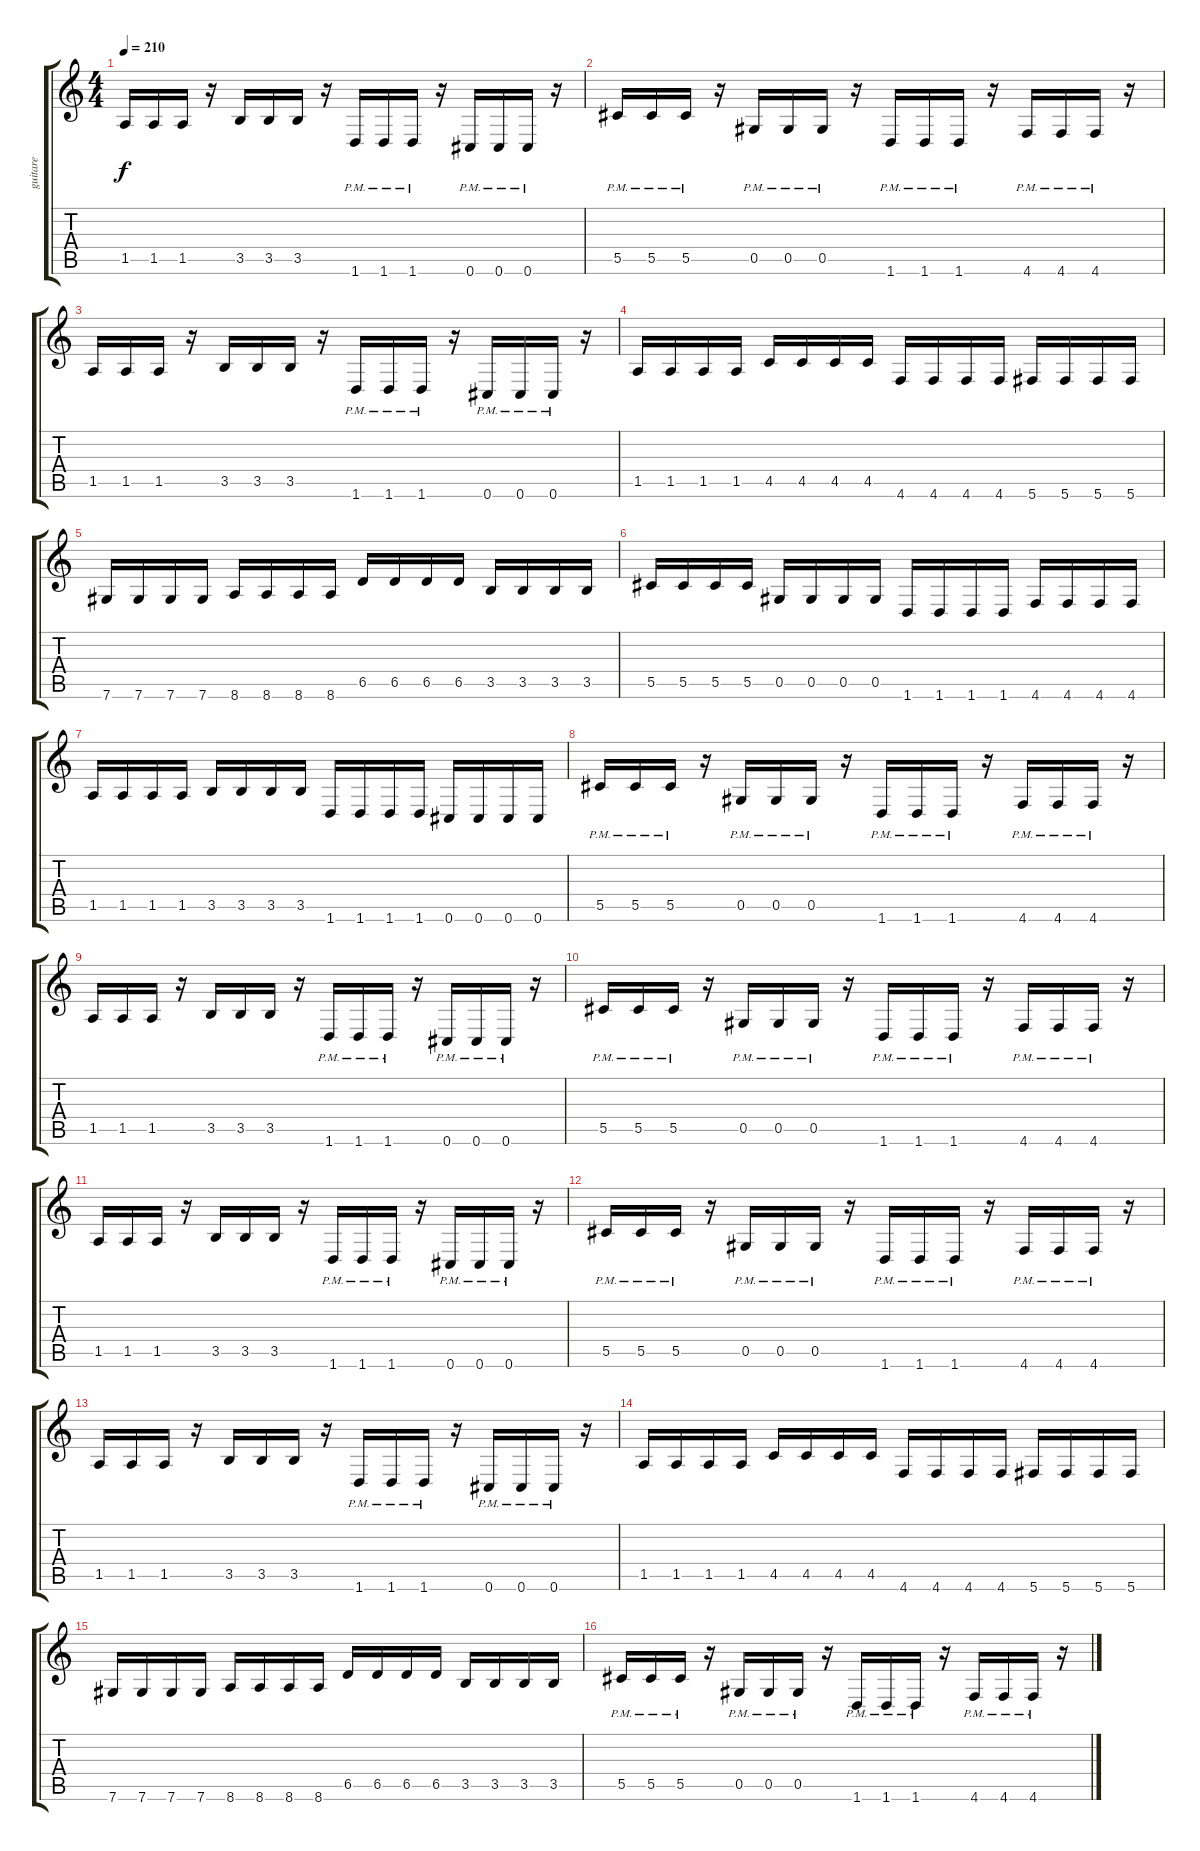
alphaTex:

\track ("guitare" "guitare") {instrument distortionguitar}
\staff {score tabs}
\tuning (Eb4 Bb3 Gb3 Db3 Ab2 Db2) {hide}
\ts (4 4)
\tempo 210
\clef g2
\ks c
1.5.16{dy f} 1.5.16 1.5.16 r.16 3.5.16 3.5.16 3.5.16 r.16 1.6{pm}.16 1.6{pm}.16 1.6{pm}.16 r.16 0.6{pm}.16 0.6{pm}.16 0.6{pm}.16 r.16 |
5.5{pm}.16 5.5{pm}.16 5.5{pm}.16 r.16 0.5{pm}.16 0.5{pm}.16 0.5{pm}.16 r.16 1.6{pm}.16 1.6{pm}.16 1.6{pm}.16 r.16 4.6{pm}.16 4.6{pm}.16 4.6{pm}.16 r.16 |
1.5.16 1.5.16 1.5.16 r.16 3.5.16 3.5.16 3.5.16 r.16 1.6{pm}.16 1.6{pm}.16 1.6{pm}.16 r.16 0.6{pm}.16 0.6{pm}.16 0.6{pm}.16 r.16 |
1.5.16 1.5.16 1.5.16 1.5.16 4.5.16 4.5.16 4.5.16 4.5.16 4.6.16 4.6.16 4.6.16 4.6.16 5.6.16 5.6.16 5.6.16 5.6.16 |
7.6.16 7.6.16 7.6.16 7.6.16 8.6.16 8.6.16 8.6.16 8.6.16 6.5.16 6.5.16 6.5.16 6.5.16 3.5.16 3.5.16 3.5.16 3.5.16 |
5.5.16 5.5.16 5.5.16 5.5.16 0.5.16 0.5.16 0.5.16 0.5.16 1.6.16 1.6.16 1.6.16 1.6.16 4.6.16 4.6.16 4.6.16 4.6.16 |
1.5.16 1.5.16 1.5.16 1.5.16 3.5.16 3.5.16 3.5.16 3.5.16 1.6.16 1.6.16 1.6.16 1.6.16 0.6.16 0.6.16 0.6.16 0.6.16 |
5.5{pm}.16 5.5{pm}.16 5.5{pm}.16 r.16 0.5{pm}.16 0.5{pm}.16 0.5{pm}.16 r.16 1.6{pm}.16 1.6{pm}.16 1.6{pm}.16 r.16 4.6{pm}.16 4.6{pm}.16 4.6{pm}.16 r.16 |
1.5.16 1.5.16 1.5.16 r.16 3.5.16 3.5.16 3.5.16 r.16 1.6{pm}.16 1.6{pm}.16 1.6{pm}.16 r.16 0.6{pm}.16 0.6{pm}.16 0.6{pm}.16 r.16 |
5.5{pm}.16 5.5{pm}.16 5.5{pm}.16 r.16 0.5{pm}.16 0.5{pm}.16 0.5{pm}.16 r.16 1.6{pm}.16 1.6{pm}.16 1.6{pm}.16 r.16 4.6{pm}.16 4.6{pm}.16 4.6{pm}.16 r.16 |
1.5.16 1.5.16 1.5.16 r.16 3.5.16 3.5.16 3.5.16 r.16 1.6{pm}.16 1.6{pm}.16 1.6{pm}.16 r.16 0.6{pm}.16 0.6{pm}.16 0.6{pm}.16 r.16 |
5.5{pm}.16 5.5{pm}.16 5.5{pm}.16 r.16 0.5{pm}.16 0.5{pm}.16 0.5{pm}.16 r.16 1.6{pm}.16 1.6{pm}.16 1.6{pm}.16 r.16 4.6{pm}.16 4.6{pm}.16 4.6{pm}.16 r.16 |
1.5.16 1.5.16 1.5.16 r.16 3.5.16 3.5.16 3.5.16 r.16 1.6{pm}.16 1.6{pm}.16 1.6{pm}.16 r.16 0.6{pm}.16 0.6{pm}.16 0.6{pm}.16 r.16 |
1.5.16 1.5.16 1.5.16 1.5.16 4.5.16 4.5.16 4.5.16 4.5.16 4.6.16 4.6.16 4.6.16 4.6.16 5.6.16 5.6.16 5.6.16 5.6.16 |
7.6.16 7.6.16 7.6.16 7.6.16 8.6.16 8.6.16 8.6.16 8.6.16 6.5.16 6.5.16 6.5.16 6.5.16 3.5.16 3.5.16 3.5.16 3.5.16 |
5.5{pm}.16 5.5{pm}.16 5.5{pm}.16 r.16 0.5{pm}.16 0.5{pm}.16 0.5{pm}.16 r.16 1.6{pm}.16 1.6{pm}.16 1.6{pm}.16 r.16 4.6{pm}.16 4.6{pm}.16 4.6{pm}.16 r.16
